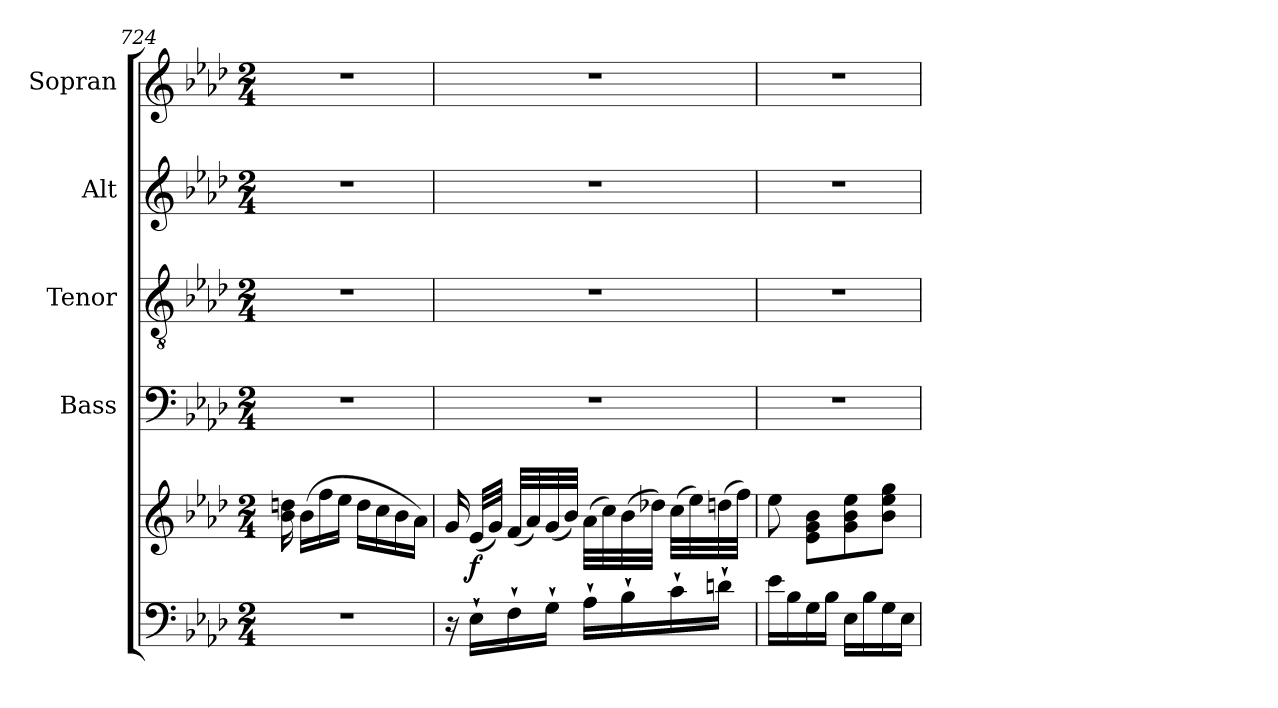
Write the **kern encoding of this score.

**kern	**kern	**dynam	**kern	**kern	**kern	**kern
*part5	*part5	*part5	*part4	*part3	*part2	*part1
*staff6	*staff5	*staff5/6	*staff4	*staff3	*staff2	*staff1
*	*	*	*I"Bass	*I"Tenor	*I"Alt	*I"Sopran
*	*	*	*I'B.	*I'T.	*I'A.	*I'S.
*clefF4	*clefG2	*	*clefF4	*clefGv2	*clefG2	*clefG2
*k[b-e-a-d-]	*k[b-e-a-d-]	*	*k[b-e-a-d-]	*k[b-e-a-d-]	*k[b-e-a-d-]	*k[b-e-a-d-]
*A-:	*A-:	*	*A-:	*A-:	*A-:	*A-:
*M2/4	*M2/4	*	*M2/4	*M2/4	*M2/4	*M2/4
=724	=724	=724	=724	=724	=724	=724
2r	16b-\ 16ddn\	.	2r	2r	2r	2r
.	(>16b-\LL	.	.	.	.	.
.	16ff\	.	.	.	.	.
.	16ee-\JJ	.	.	.	.	.
.	16dd\LL	.	.	.	.	.
.	16cc\	.	.	.	.	.
.	16b-\	.	.	.	.	.
.	16a-\JJ)	.	.	.	.	.
=725	=725	=725	=725	=725	=725	=725
16r	16g/	.	2r	2r	2r	2r
!	!	!LO:DY:b	!	!	!	!
16E-`>\LL	(<32e-/LLL	f	.	.	.	.
.	32g/JJJ)	.	.	.	.	.
16F`>\	(<32f/LLL	.	.	.	.	.
.	32a-/)	.	.	.	.	.
16G`>\JJ	(<32g/	.	.	.	.	.
.	32b-/JJJ)	.	.	.	.	.
16A-`>\LL	(>32a-\LLL	.	.	.	.	.
.	32cc\)	.	.	.	.	.
16B-`>\	(>32b-\	.	.	.	.	.
.	32dd-X\JJJ)	.	.	.	.	.
16c`>\	(>32cc\LLL	.	.	.	.	.
.	32ee-\)	.	.	.	.	.
16dn`>\JJ	(>32ddn\	.	.	.	.	.
.	32ff\JJJ)	.	.	.	.	.
!!LO:PB:g=z
=726	=726	=726	=726	=726	=726	=726
16e-\LL	8ee-\	.	2r	2r	2r	2r
16B-\	.	.	.	.	.	.
16G\	8e-\ 8g\ 8b-\L	.	.	.	.	.
16B-\JJ	.	.	.	.	.	.
16E-\LL	8g\ 8b-\ 8ee-\	.	.	.	.	.
16B-\	.	.	.	.	.	.
16G\	8b-\ 8ee-\ 8gg\J	.	.	.	.	.
16E-\JJ	.	.	.	.	.	.
=	=	=	=	=	=	=
*-	*-	*-	*-	*-	*-	*-
